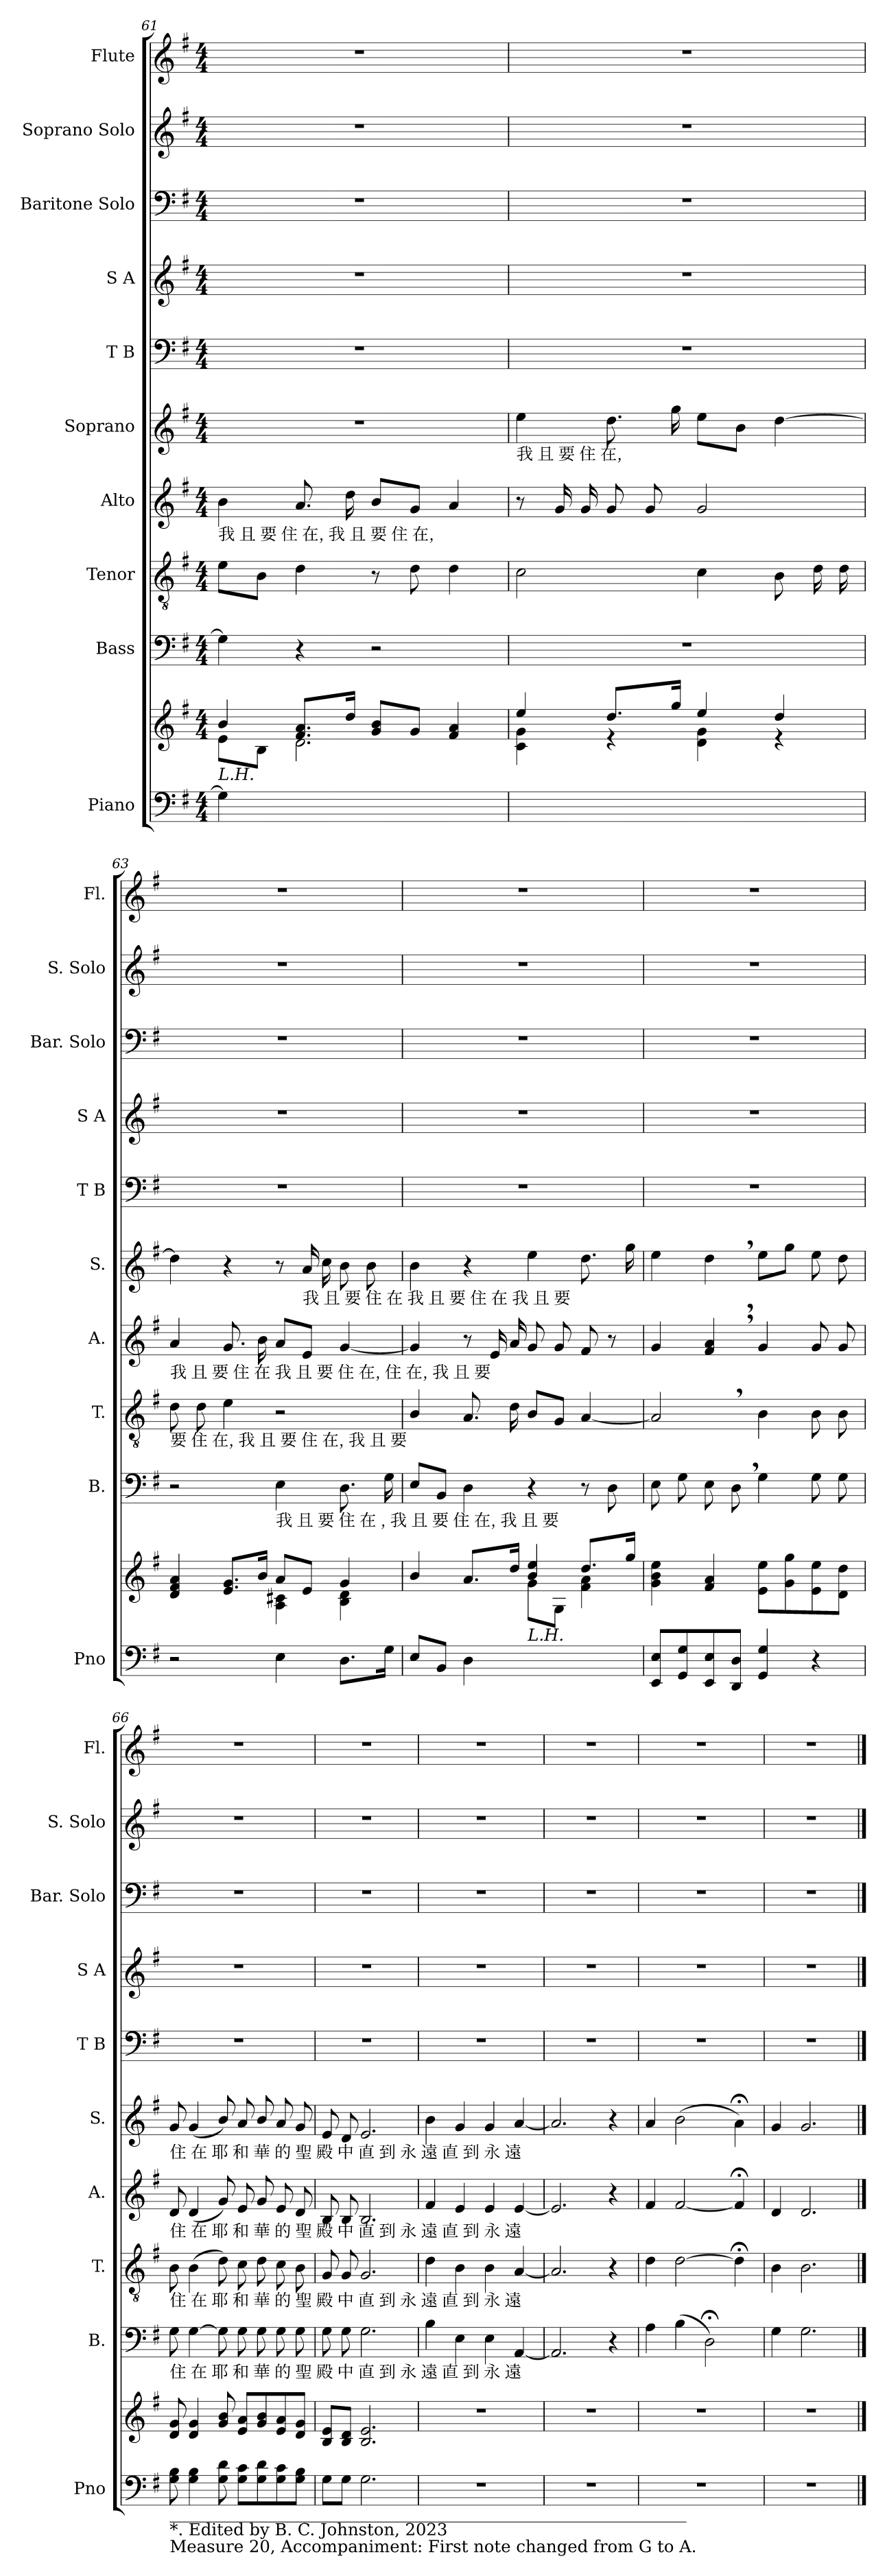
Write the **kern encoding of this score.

**kern	**kern	**kern	**kern	**kern	**kern	**kern	**kern	**kern	**kern	**kern
*part10	*part10	*part9	*part8	*part7	*part6	*part5	*part4	*part3	*part2	*part1
*staff11	*staff10	*staff9	*staff8	*staff7	*staff6	*staff5	*staff4	*staff3	*staff2	*staff1
*I"Piano	*	*I"Bass	*I"Tenor	*I"Alto	*I"Soprano	*I"T B	*I"S A	*I"Baritone Solo	*I"Soprano Solo	*I"Flute
*I'Pno	*	*I'B.	*I'T.	*I'A.	*I'S.	*I'T B	*I'S A	*I'Bar. Solo	*I'S. Solo	*I'Fl.
*clefF4	*clefG2	*clefF4	*clefGv2	*clefG2	*clefG2	*clefF4	*clefG2	*clefF4	*clefG2	*clefG2
*k[f#]	*k[f#]	*k[f#]	*k[f#]	*k[f#]	*k[f#]	*k[f#]	*k[f#]	*k[f#]	*k[f#]	*k[f#]
*M4/4	*M4/4	*M4/4	*M4/4	*M4/4	*M4/4	*M4/4	*M4/4	*M4/4	*M4/4	*M4/4
=61	=61	=61	=61	=61	=61	=61	=61	=61	=61	=61
*	*^	*	*	*	*	*	*	*	*	*
!	!	!	!	!	!LO:TX:b:t=我    且 要 住   在,       我 且 要 住    在,	!	!	!	!	!	!
!	!LO:TX:b:i:t=L.H.	!	!	!	!	!	!	!	!	!	!
4G\]	4b/	8e\L	4G\]	8e\L	4b\	1r	1r	1r	1r	1r	1r
.	.	8B\J	.	8B\J	.	.	.	.	.	.	.
4ryy	8.f#/ 8.a/L	2.d\	4r	4d\	8.a/	.	.	.	.	.	.
.	16dd/Jk	.	.	.	16dd\	.	.	.	.	.	.
2ryy	8g/ 8b/L	.	2r	8r	8b/L	.	.	.	.	.	.
.	8g/J	.	.	8d\	8g/J	.	.	.	.	.	.
.	4f#/ 4a/	.	.	4d\	4a/	.	.	.	.	.	.
=62	=62	=62	=62	=62	=62	=62	=62	=62	=62	=62	=62
!	!	!	!	!	!	!LO:TX:b:t=我          且     要  住   在,	!	!	!	!	!
1ryy	4ee/	4c\ 4g\	1r	2c\	8r	4ee\	1r	1r	1r	1r	1r
.	.	.	.	.	16g/	.	.	.	.	.	.
.	.	.	.	.	16g/	.	.	.	.	.	.
.	8.dd/L	4r	.	.	8g/	8.dd\	.	.	.	.	.
.	.	.	.	.	8g/	.	.	.	.	.	.
.	16gg/Jk	.	.	.	.	16gg\	.	.	.	.	.
.	4ee/	4d\ 4g\	.	4c\	2g/	8ee\L	.	.	.	.	.
.	.	.	.	.	.	8b\J	.	.	.	.	.
.	4dd/	4r	.	8B\	.	[4dd\	.	.	.	.	.
.	.	.	.	16d\	.	.	.	.	.	.	.
.	.	.	.	16d\	.	.	.	.	.	.	.
!!LO:PB:g=z
=63	=63	=63	=63	=63	=63	=63	=63	=63	=63	=63	=63
!	!	!	!	!	!LO:TX:b:t=我       且   要    住          在                            我  且 要  住  在,           住       在,        我       且  要	!	!	!	!	!	!
!	!	!	!	!LO:TX:b:t=要  住 在,                                       我       且        要  住        在,                                  我      且  要	!	!	!	!	!	!	!
2r	4d/ 4f#/ 4a/	4ryy	2r	8d\	4a/	4dd\]	1r	1r	1r	1r	1r
.	.	.	.	8d\	.	.	.	.	.	.	.
.	8.e/ 8.g/L	8.ryy	.	4e\	8.g/	4r	.	.	.	.	.
.	16b/Jk	16ryy	.	.	16b\	.	.	.	.	.	.
!	!	!	!LO:TX:b:t=我          且      要  住       在 ,                             我      且 要  住  在,  我       且  要	!	!	!	!	!	!	!	!
4E\	8a/L	4A\ 4c#X\	4E\	2r	8a/L	8r	.	.	.	.	.
!	!	!	!	!	!	!LO:TX:b:t=我 且 要 住    在                         我         且     要   住      在          我      且  要	!	!	!	!	!
.	8e/J	.	.	.	8e/J	16a/	.	.	.	.	.
.	.	.	.	.	.	16cc\	.	.	.	.	.
8.D\L	4g/	4B\ 4d\	8.D\	.	[4g/	8b\	.	.	.	.	.
.	.	.	.	.	.	8b\	.	.	.	.	.
16G\Jk	.	.	16G\	.	.	.	.	.	.	.	.
=64	=64	=64	=64	=64	=64	=64	=64	=64	=64	=64	=64
8E/L	4b/	4ryy	8E/L	4B/	4g/]	4b\	1r	1r	1r	1r	1r
8BB/J	.	.	8BB/J	.	.	.	.	.	.	.	.
4D\	8.a/L	8.ryy	4D\	8.A/	8r	4r	.	.	.	.	.
.	.	.	.	.	16e/	.	.	.	.	.	.
.	16dd/Jk	16ryy	.	16d\	16a/	.	.	.	.	.	.
!	!LO:TX:b:i:t=L.H.	!	!	!	!	!	!	!	!	!	!
4ryy	4b/ 4ee/	8g\L	4r	8B/L	8g/	4ee\	.	.	.	.	.
.	.	8G\J	.	8G/J	8g/	.	.	.	.	.	.
4ryy	8.dd/L	4f#\ 4a\	8r	[4A/	8f#/	8.dd\	.	.	.	.	.
.	.	.	8D\	.	8r	.	.	.	.	.	.
.	16gg/Jk	.	.	.	.	16gg\	.	.	.	.	.
*	*v	*v	*	*	*	*	*	*	*	*	*
=65	=65	=65	=65	=65	=65	=65	=65	=65	=65	=65
8EE/ 8E/L	4g\ 4b\ 4ee\	8E\	2A,/]	4g/	4ee\	1r	1r	1r	1r	1r
8GG/ 8G/	.	8G\	.	.	.	.	.	.	.	.
8EE/ 8E/	4f#/ 4a/	8E\	.	4f#/, 4a/,	4dd,\	.	.	.	.	.
8DD/ 8D/J	.	8D,\	.	.	.	.	.	.	.	.
4GG/ 4G/	8e\ 8ee\L	4G\	4B\	4g/	8ee\L	.	.	.	.	.
.	8g\ 8gg\	.	.	.	8gg\J	.	.	.	.	.
4r	8e\ 8ee\	8G\	8B\	8g/	8ee\	.	.	.	.	.
.	8d\ 8dd\J	8G\	8B\	8g/	8dd\	.	.	.	.	.
!!LO:LB:g=z
=66	=66	=66	=66	=66	=66	=66	=66	=66	=66	=66
!	!	!	!	!	!LO:TX:b:t=住   在          耶  和 華  的    聖  殿  中          直  到  永  遠                     直  到              永  遠	!	!	!	!	!
!	!	!	!	!LO:TX:b:t=住   在          耶  和 華  的    聖  殿  中          直  到  永  遠                     直  到              永  遠	!	!	!	!	!	!
!	!	!	!LO:TX:b:t=住   在          耶  和 華  的    聖  殿  中          直  到  永  遠                     直  到              永  遠	!	!	!	!	!	!	!
!	!	!LO:TX:b:t=住   在          耶  和 華  的    聖  殿  中          直  到  永  遠                     直  到              永  遠	!	!	!	!	!	!	!	!
!LO:TX:b:t=______________________________________________________________	!	!	!	!	!	!	!	!	!	!
!LO:TX:b:t=*. Edited by B. C. Johnston, 2023	!	!	!	!	!	!	!	!	!	!
!LO:TX:b:t=Measure 20, Accompaniment&colon; First note changed from G to A.	!	!	!	!	!	!	!	!	!	!
8G\ 8B\	8d/ 8g/	8G\	8B\	8d/	8g/	1r	1r	1r	1r	1r
4G\ 4B\	4d/ 4g/	[4G\	(>4B\	(<4d/	(<4g/	.	.	.	.	.
8G\ 8d\	8g/ 8b/	8G\]	8d\)	8g/)	8b/)	.	.	.	.	.
8G\ 8c\L	8e/ 8a/L	8G\	8c\	8e/	8a/	.	.	.	.	.
8G\ 8d\	8g/ 8b/	8G\	8d\	8g/	8b/	.	.	.	.	.
8G\ 8c\	8e/ 8a/	8G\	8c\	8e/	8a/	.	.	.	.	.
8G\ 8B\J	8d/ 8g/J	8G\	8B\	8d/	8g/	.	.	.	.	.
=67	=67	=67	=67	=67	=67	=67	=67	=67	=67	=67
8G\L	8B/ 8e/L	8G\	8G/	8B/	8e/	1r	1r	1r	1r	1r
8G\J	8B/ 8d/J	8G\	8G/	8B/	8d/	.	.	.	.	.
2.G\	2.B/ 2.e/	2.G\	2.G/	2.B/	2.e/	.	.	.	.	.
=68	=68	=68	=68	=68	=68	=68	=68	=68	=68	=68
1r	1r	4B\	4d\	4f#/	4b\	1r	1r	1r	1r	1r
.	.	4E\	4B\	4e/	4g/	.	.	.	.	.
.	.	4E\	4B\	4e/	4g/	.	.	.	.	.
.	.	[4AA/	[4A/	[4e/	[4a/	.	.	.	.	.
=69	=69	=69	=69	=69	=69	=69	=69	=69	=69	=69
1r	1r	2.AA/]	2.A/]	2.e/]	2.a/]	1r	1r	1r	1r	1r
.	.	4r	4r	4r	4r	.	.	.	.	.
=70	=70	=70	=70	=70	=70	=70	=70	=70	=70	=70
1r	1r	4A\	4d\	4f#/	4a/	1r	1r	1r	1r	1r
.	.	(>4B\	[2d\	[2f#/	(>2b\	.	.	.	.	.
.	.	2D;<\)	.	.	.	.	.	.	.	.
.	.	.	4d;<\]	4f#;</]	4a;<\)	.	.	.	.	.
=71	=71	=71	=71	=71	=71	=71	=71	=71	=71	=71
1r	1r	4G\	4B\	4d/	4g/	1r	1r	1r	1r	1r
.	.	2.G\	2.B\	2.d/	2.g/	.	.	.	.	.
==	==	==	==	==	==	==	==	==	==	==
*-	*-	*-	*-	*-	*-	*-	*-	*-	*-	*-
